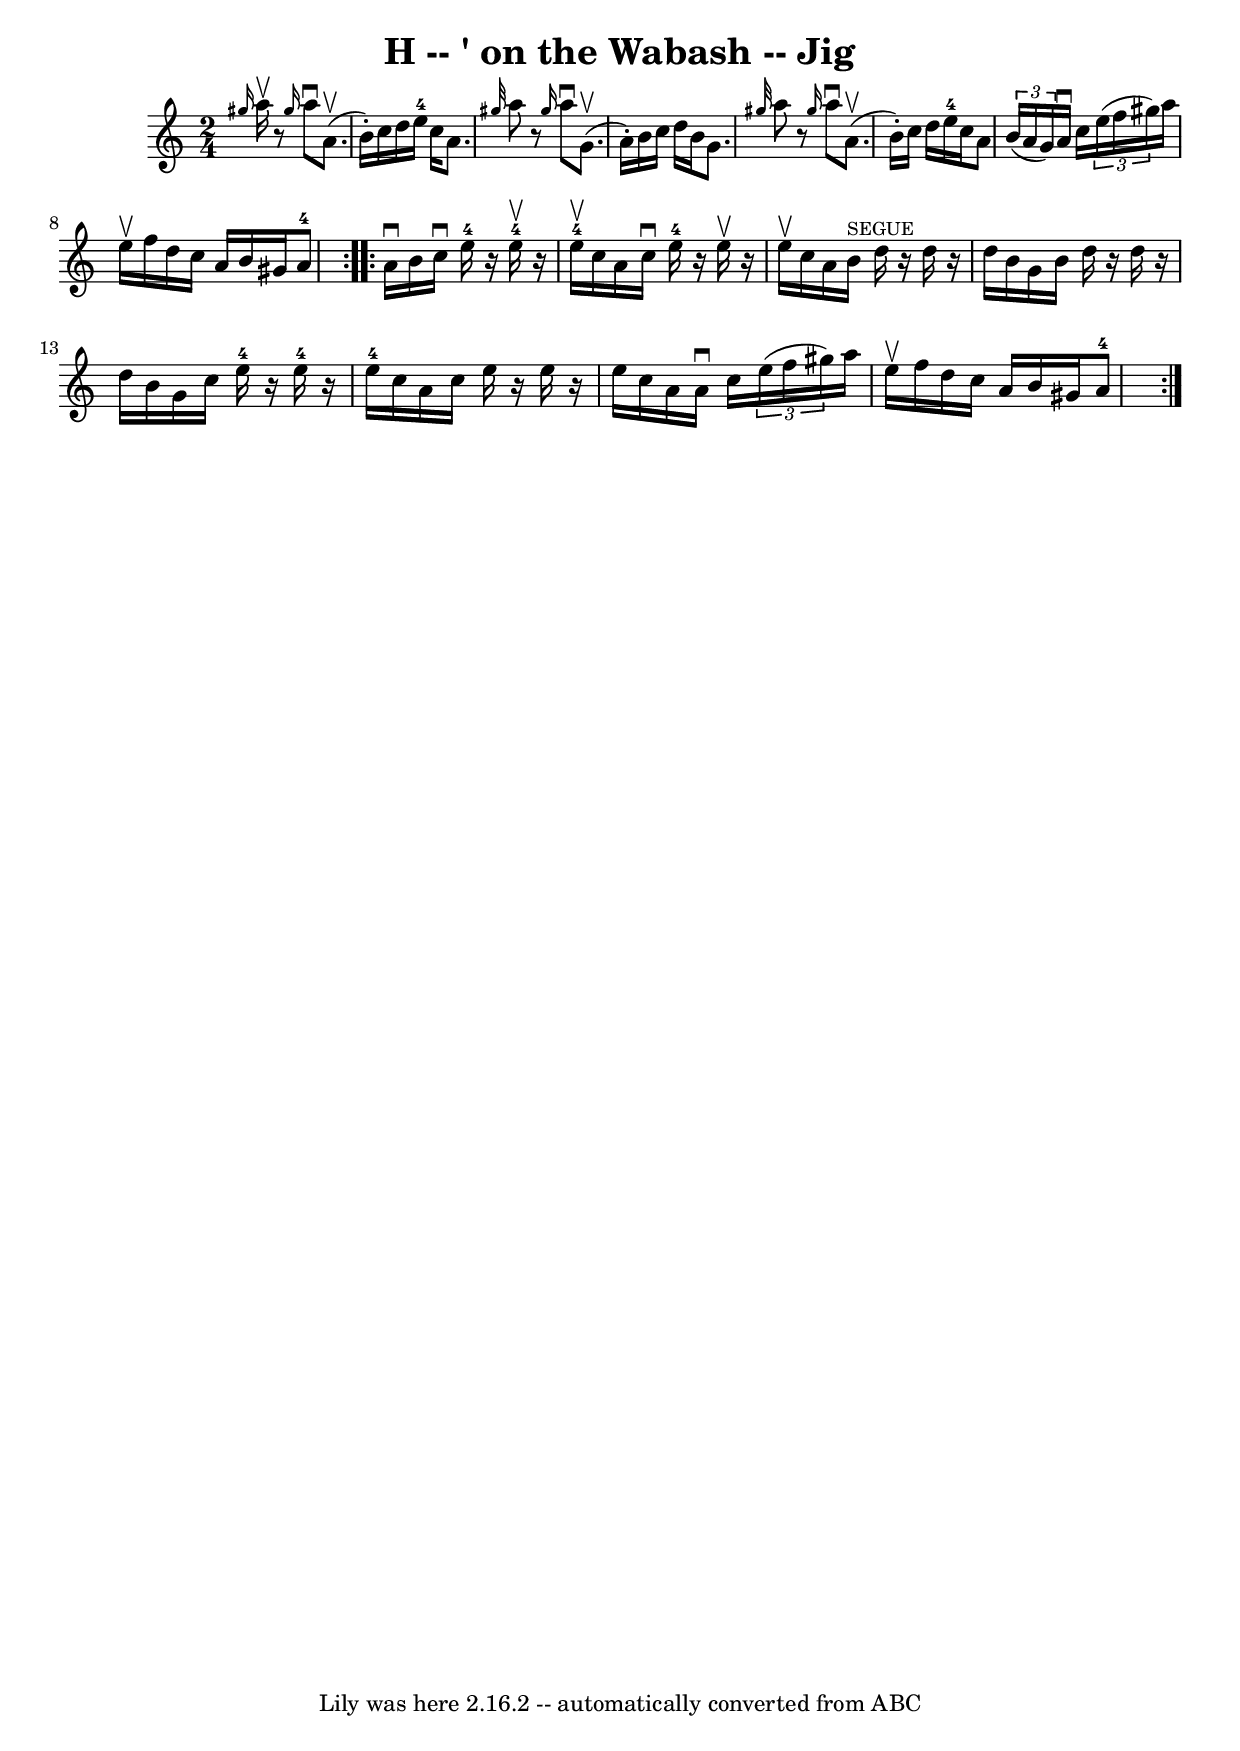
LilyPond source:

\version "2.16.2"
\include "Mammoth.ily"
\header {
  %% book = "Ryan's Mammoth Collection"
  crossRefNumber = "1"
  footnotes = "\\\\114 638"
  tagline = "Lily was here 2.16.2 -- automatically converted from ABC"
  title = "H -- ' on the Wabash -- Jig"

}
voicedefault =  {



  \repeat volta 2 {

    \time 2/4 
    \key a \minor
    \grace { gis''16  
	   } a''16^\upbow |
    
    r8 \grace { gis''16  
	      } a''8^\downbow a'8.^\upbow(b'16 -.)   
    |
    c''16 d''16 e''16-4 c''16 a'8.  \grace { gis''32  
					   } 
    a''8    |
    r8 \grace { gis''16  
	      } a''8^\downbow g'8.^\upbow(a'16 -.)   |
    b'16 c''16 d''16 b'16 g'8.  
    \grace { gis''32  
	   } a''8    |
    r8 \grace { gis''16  
	      } a''8^\downbow a'8.^\upbow(b'16 -.)   |
    c''16 d''16 e''16 
    -4 c''16 a'8    \times 2/3 { b'16 (a'16 g'16) 
			       }   |
    
    a'16^\downbow c''16    \times 2/3 { e''16 (f''16 gis''16) 
				      }   
    a''16 e''16^\upbow f''16 d''16    |
    c''16 a'16 b'16    
    gis'16 a'8-4 
  }     
  \repeat volta 2 {
    a'16^\downbow b'16  |
    
    c''16^\downbow e''16-4   r16 e''16-4^\upbow   r16 e''16 
    -4^\upbow c''16 a'16    |
    c''16^\downbow e''16-4   r16 
    e''16^\upbow   r16 e''16^\upbow c''16 a'16    |
    b'16^\segue d''16    r16 d''16    r16 d''16 b'16 g'16    |
    b'16   
    d''16    r16 d''16    r16 d''16 b'16 g'16    |
    c''16 e''16 
    -4   r16 e''16-4   r16 e''16-4 c''16 a'16    |
    c''16  
    e''16    r16 e''16    r16 e''16 c''16 a'16    |
    a'16^\downbow c''16    \times 2/3 { e''16 (f''16 gis''16) 
				  } a''16    
    e''16^\upbow f''16 d''16    |
    c''16 a'16 b'16 gis'16    
    a'8-4   
  }   

}

\score{
  <<

    \context Staff="default"
    {
      \voicedefault 
      
    }

  >>
  \layout {
    
  }
  \midi {
  }

}
